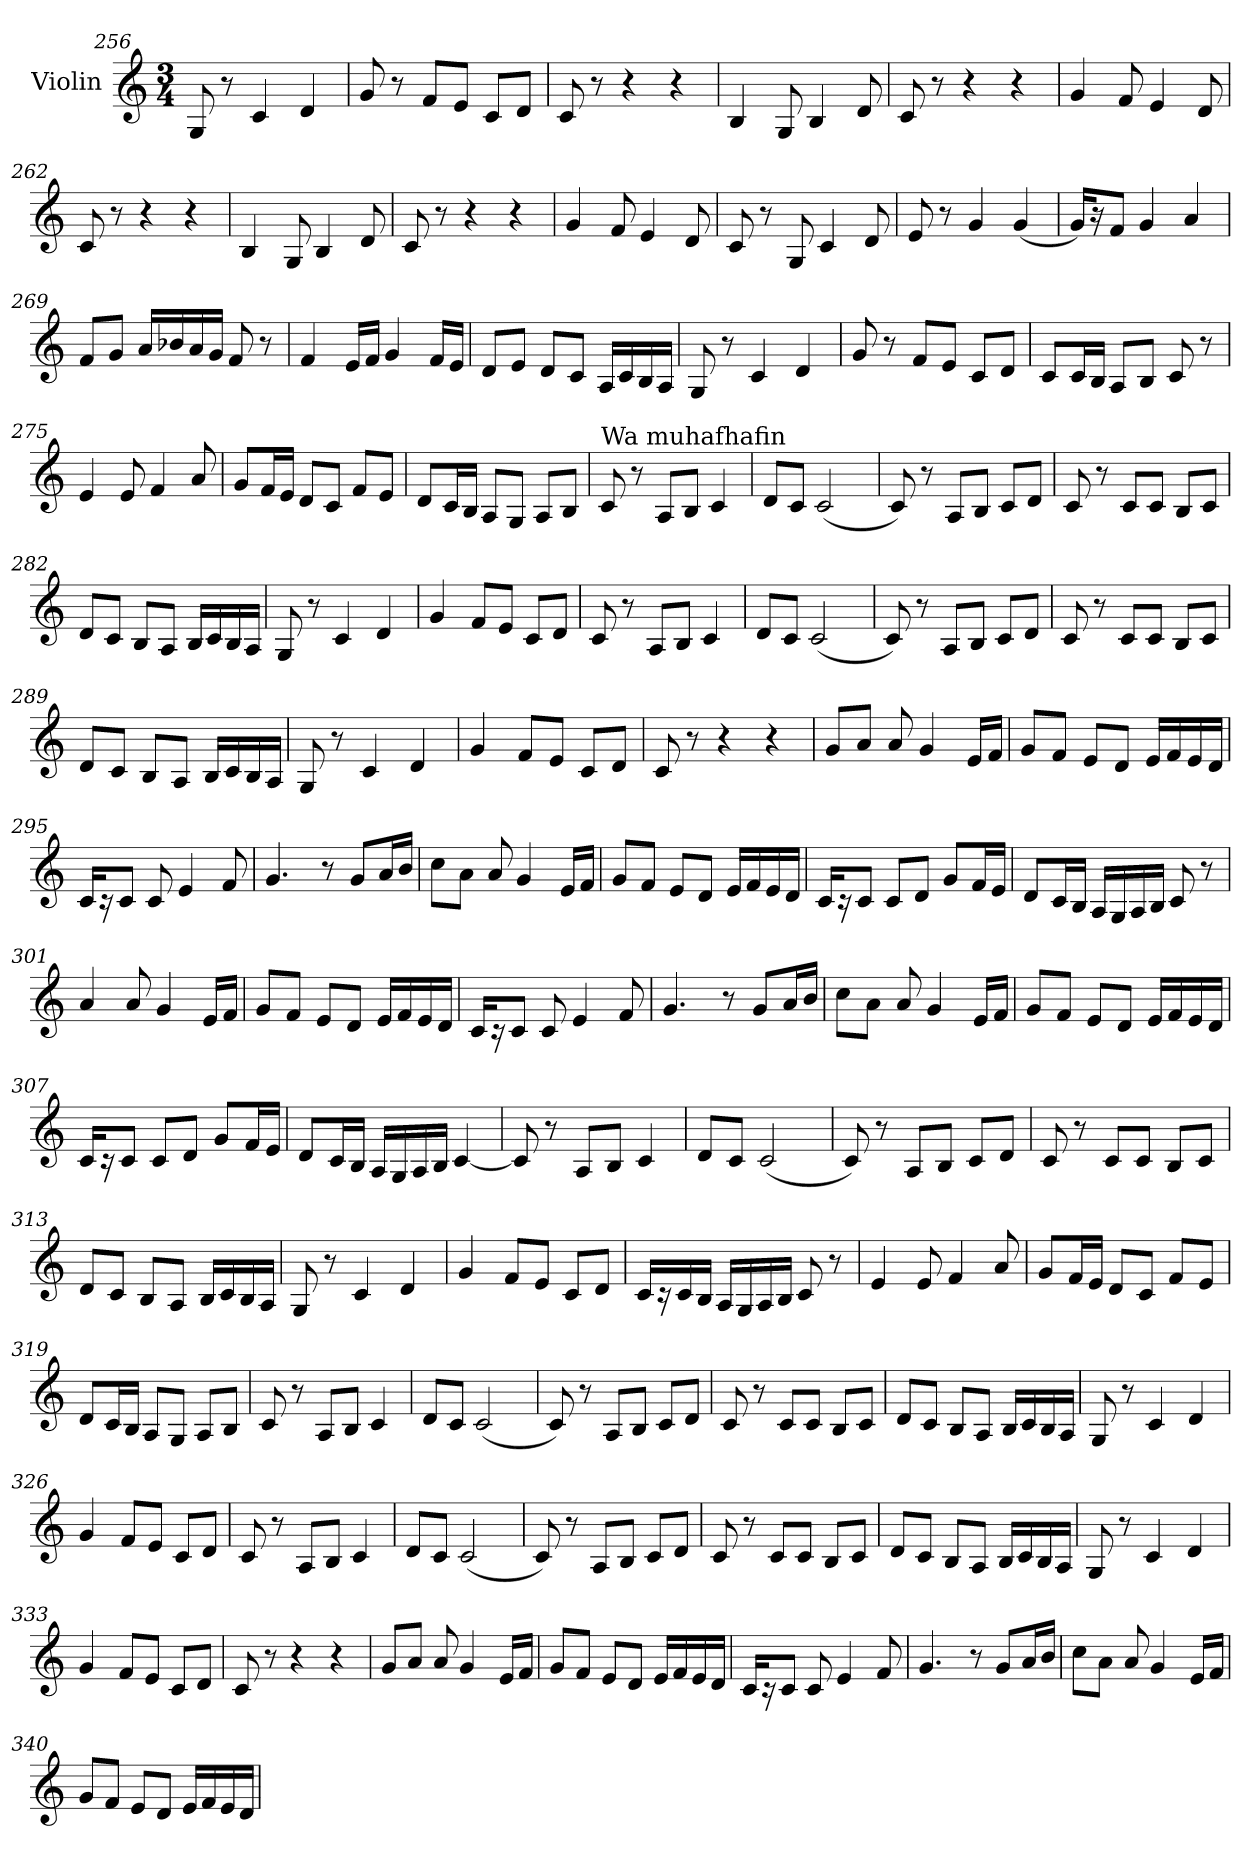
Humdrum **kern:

**kern
*part1
*staff1
*I"Violin
*clefG2
*k[]
*M3/4
=256
8G/
8r
4c/
4d/
=257
8g/
8r
8f/L
8e/J
8c/L
8d/J
!!LO:LB:g=z
=258
8c/
8r
4r
4r
=259
4B/
8G/
4B/
8d/
=260
8c/
8r
4r
4r
=261
4g/
8f/
4e/
8d/
=262
8c/
8r
4r
4r
=263
4B/
8G/
4B/
8d/
!!LO:PB:g=z
=264
8c/
8r
4r
4r
=265
4g/
8f/
4e/
8d/
=266
8c/
8r
8G/
4c/
8d/
=267
8e/
8r
4g/
(<4g/
=268
16g/KL)
16r
8f/J
4g/
4a/
=269
8f/L
8g/J
16a/LL
16b-X/
16a/
16g/JJ
8f/
8r
!!LO:LB:g=z
=270
4f/
16e/LL
16f/JJ
4g/
16f/LL
16e/JJ
=271
8d/L
8e/J
8d/L
8c/J
16A/LL
16c/
16B/
16A/JJ
=272
8G/
8r
4c/
4d/
=273
8g/
8r
8f/L
8e/J
8c/L
8d/J
=274
8c/L
16c/L
16B/JJ
8A/L
8B/J
8c/
8r
!!LO:LB:g=z
=275
4e/
8e/
4f/
8a/
=276
8g/L
16f/L
16e/JJ
8d/L
8c/J
8f/L
8e/J
=277
8d/L
16c/L
16B/JJ
8A/L
8G/J
8A/L
8B/J
=278
!LO:TX:a:t=Wa muhafhafin
8c/
8r
8A/L
8B/J
4c/
=279
8d/L
8c/J
(<2c/
=280
8c/)
8r
8A/L
8B/J
8c/L
8d/J
!!LO:LB:g=z
=281
8c/
8r
8c/L
8c/J
8B/L
8c/J
=282
8d/L
8c/J
8B/L
8A/J
16B/LL
16c/
16B/
16A/JJ
=283
8G/
8r
4c/
4d/
=284
4g/
8f/L
8e/J
8c/L
8d/J
=285
8c/
8r
8A/L
8B/J
4c/
=286
8d/L
8c/J
(<2c/
!!LO:LB:g=z
=287
8c/)
8r
8A/L
8B/J
8c/L
8d/J
=288
8c/
8r
8c/L
8c/J
8B/L
8c/J
=289
8d/L
8c/J
8B/L
8A/J
16B/LL
16c/
16B/
16A/JJ
=290
8G/
8r
4c/
4d/
=291
4g/
8f/L
8e/J
8c/L
8d/J
=292
8c/
8r
4r
4r
!!LO:LB:g=z
=293
8g/L
8a/J
8a/
4g/
16e/LL
16f/JJ
=294
8g/L
8f/J
8e/L
8d/J
16e/LL
16f/
16e/
16d/JJ
=295
16c/KL
16r
8c/J
8c/
4e/
8f/
=296
4.g/
8r
8g/L
16a/L
16b/JJ
=297
8cc\L
8a\J
8a/
4g/
16e/LL
16f/JJ
!!LO:LB:g=z
=298
8g/L
8f/J
8e/L
8d/J
16e/LL
16f/
16e/
16d/JJ
=299
16c/KL
16r
8c/J
8c/L
8d/J
8g/L
16f/L
16e/JJ
=300
8d/L
16c/L
16B/JJ
16A/LL
16G/
16A/
16B/JJ
8c/
8r
=301
4a/
8a/
4g/
16e/LL
16f/JJ
=302
8g/L
8f/J
8e/L
8d/J
16e/LL
16f/
16e/
16d/JJ
!!LO:LB:g=z
=303
16c/KL
16r
8c/J
8c/
4e/
8f/
=304
4.g/
8r
8g/L
16a/L
16b/JJ
=305
8cc\L
8a\J
8a/
4g/
16e/LL
16f/JJ
=306
8g/L
8f/J
8e/L
8d/J
16e/LL
16f/
16e/
16d/JJ
=307
16c/KL
16r
8c/J
8c/L
8d/J
8g/L
16f/L
16e/JJ
!!LO:PB:g=z
=308
8d/L
16c/L
16B/JJ
16A/LL
16G/
16A/
16B/JJ
[4c/
=309
8c/]
8r
8A/L
8B/J
4c/
=310
8d/L
8c/J
(<2c/
=311
8c/)
8r
8A/L
8B/J
8c/L
8d/J
=312
8c/
8r
8c/L
8c/J
8B/L
8c/J
!!LO:LB:g=z
=313
8d/L
8c/J
8B/L
8A/J
16B/LL
16c/
16B/
16A/JJ
=314
8G/
8r
4c/
4d/
=315
4g/
8f/L
8e/J
8c/L
8d/J
=316
16c/LL
16r
16c/
16B/JJ
16A/LL
16G/
16A/
16B/JJ
8c/
8r
=317
4e/
8e/
4f/
8a/
!!LO:LB:g=z
=318
8g/L
16f/L
16e/JJ
8d/L
8c/J
8f/L
8e/J
=319
8d/L
16c/L
16B/JJ
8A/L
8G/J
8A/L
8B/J
=320
8c/
8r
8A/L
8B/J
4c/
=321
8d/L
8c/J
(<2c/
=322
8c/)
8r
8A/L
8B/J
8c/L
8d/J
=323
8c/
8r
8c/L
8c/J
8B/L
8c/J
!!LO:LB:g=z
=324
8d/L
8c/J
8B/L
8A/J
16B/LL
16c/
16B/
16A/JJ
=325
8G/
8r
4c/
4d/
=326
4g/
8f/L
8e/J
8c/L
8d/J
=327
8c/
8r
8A/L
8B/J
4c/
=328
8d/L
8c/J
(<2c/
=329
8c/)
8r
8A/L
8B/J
8c/L
8d/J
!!LO:LB:g=z
=330
8c/
8r
8c/L
8c/J
8B/L
8c/J
=331
8d/L
8c/J
8B/L
8A/J
16B/LL
16c/
16B/
16A/JJ
=332
8G/
8r
4c/
4d/
=333
4g/
8f/L
8e/J
8c/L
8d/J
=334
8c/
8r
4r
4r
=335
8g/L
8a/J
8a/
4g/
16e/LL
16f/JJ
!!LO:LB:g=z
=336
8g/L
8f/J
8e/L
8d/J
16e/LL
16f/
16e/
16d/JJ
=337
16c/KL
16r
8c/J
8c/
4e/
8f/
=338
4.g/
8r
8g/L
16a/L
16b/JJ
=339
8cc\L
8a\J
8a/
4g/
16e/LL
16f/JJ
=340
8g/L
8f/J
8e/L
8d/J
16e/LL
16f/
16e/
16d/JJ
=
*-
